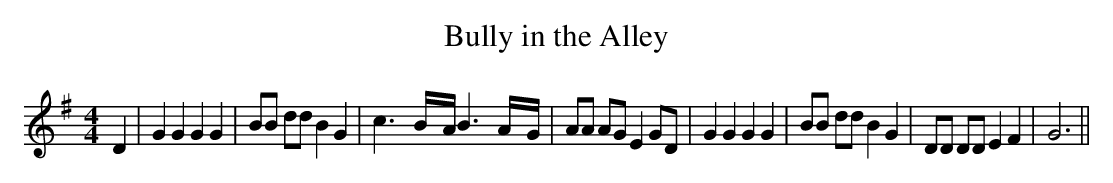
X:1
T:Bully in the Alley
M:4/4
L:1/8
K:G
 D2| G2 G2 G2 G2| BB dd B2 G2| c3-B/2-A/2 B3-A/2-G/2| AA AG E2 GD|\
 G2 G2 G2 G2| BB dd B2 G2| DD DD E2 F2| G6||
